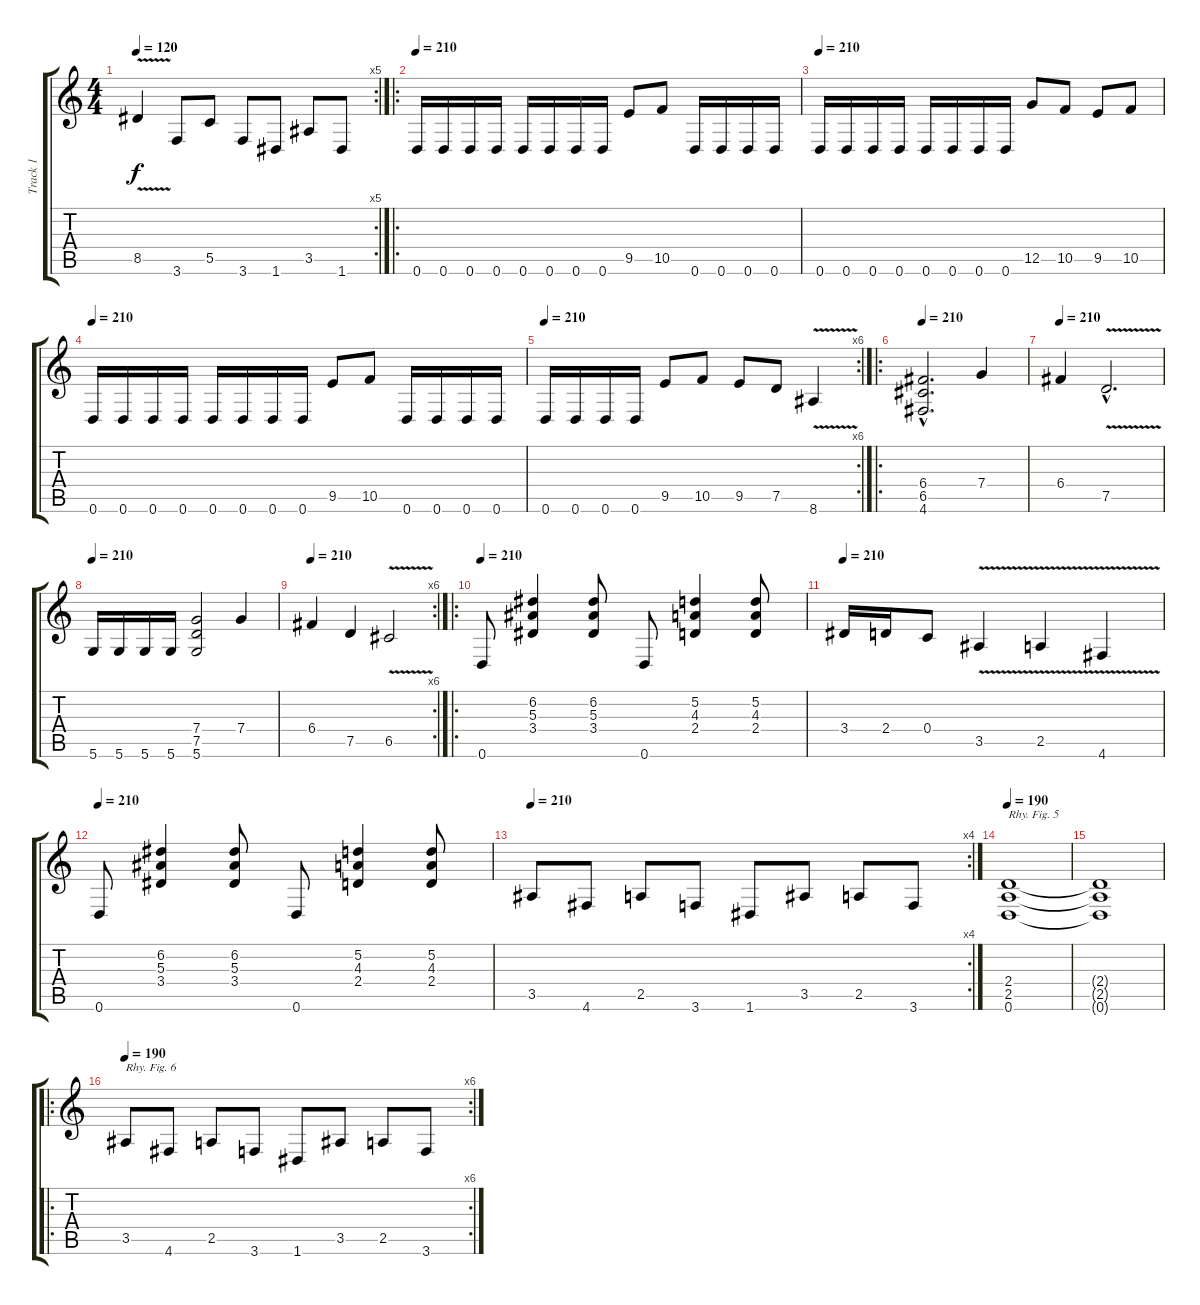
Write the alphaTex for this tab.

\track ("Track 1" "Track 1") {instrument distortionguitar}
\staff {score tabs}
\tuning (D4 A3 F3 C3 G2 D2) {hide}
\rc 5
\ts (4 4)
\tempo 120
\clef g2
\ks c
8.5{v t}.4{dy f} 3.6.8 5.5.8 3.6.8 1.6.8 3.5.8 1.6.8 |
\ro
\tempo 210
0.6.16 0.6.16 0.6.16 0.6.16 0.6.16 0.6.16 0.6.16 0.6.16 9.5.8 10.5.8 0.6.16 0.6.16 0.6.16 0.6.16 |
\tempo 210
0.6.16 0.6.16 0.6.16 0.6.16 0.6.16 0.6.16 0.6.16 0.6.16 12.5.8 10.5.8 9.5.8 10.5.8 |
\tempo 210
0.6.16 0.6.16 0.6.16 0.6.16 0.6.16 0.6.16 0.6.16 0.6.16 9.5.8 10.5.8 0.6.16 0.6.16 0.6.16 0.6.16 |
\rc 6
\tempo 210
0.6.16 0.6.16 0.6.16 0.6.16 9.5.8 10.5.8 9.5.8 7.5.8 8.6{v}.4 |
\ro
\tempo 210
(6.4{hac} 6.5{hac} 4.6{hac}).2{d} 7.4.4 |
\tempo 210
6.4.4 7.5{v hac}.2{d} |
\tempo 210
5.6.16 5.6.16 5.6.16 5.6.16 (7.4 7.5 5.6).2 7.4.4 |
\rc 6
\tempo 210
6.4.4 7.5.4 6.5{v}.2 |
\ro
\tempo 210
0.6.8 (6.2 5.3 3.4).4 (6.2 5.3 3.4).8 0.6.8 (5.2 4.3 2.4).4 (5.2 4.3 2.4).8 |
\tempo 210
3.4.16 2.4.16 0.4.8 3.5{v}.4 2.5{v}.4 4.6{v}.4 |
\tempo 210
0.6.8 (6.2 5.3 3.4).4 (6.2 5.3 3.4).8 0.6.8 (5.2 4.3 2.4).4 (5.2 4.3 2.4).8 |
\rc 4
\tempo 210
3.5.8 4.6.8 2.5.8 3.6.8 1.6.8 3.5.8 2.5.8 3.6.8 |
\tempo 190
(2.4 2.5 0.6).1{txt "Rhy. Fig. 5"} |
(2.4{t} 2.5{t} 0.6{t}).1 |
\ro
\rc 6
\tempo 190
3.5.8{txt "Rhy. Fig. 6"} 4.6.8 2.5.8 3.6.8 1.6.8 3.5.8 2.5.8 3.6.8
